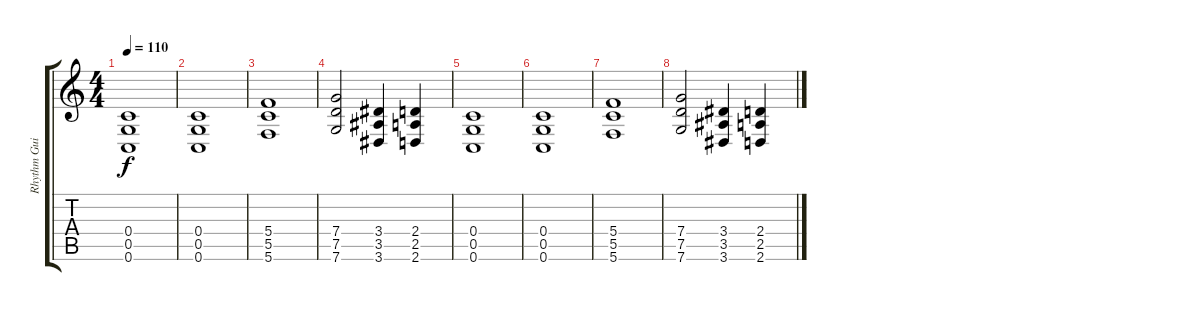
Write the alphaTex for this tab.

\track ("Rhythm Guitar 2" "Rhythm Gui") {instrument distortionguitar}
\staff {score tabs}
\tuning (D4 A3 F3 C3 G2 C2) {hide}
\ts (4 4)
\tempo 110
\clef g2
\ks c
(0.4 0.5 0.6).1{dy f} |
(0.4 0.5 0.6).1 |
(5.4 5.5 5.6).1 |
(7.4 7.5 7.6).2 (3.4 3.5 3.6).4 (2.4 2.5 2.6).4 |
(0.4 0.5 0.6).1 |
(0.4 0.5 0.6).1 |
(5.4 5.5 5.6).1 |
(7.4 7.5 7.6).2 (3.4 3.5 3.6).4 (2.4 2.5 2.6).4
